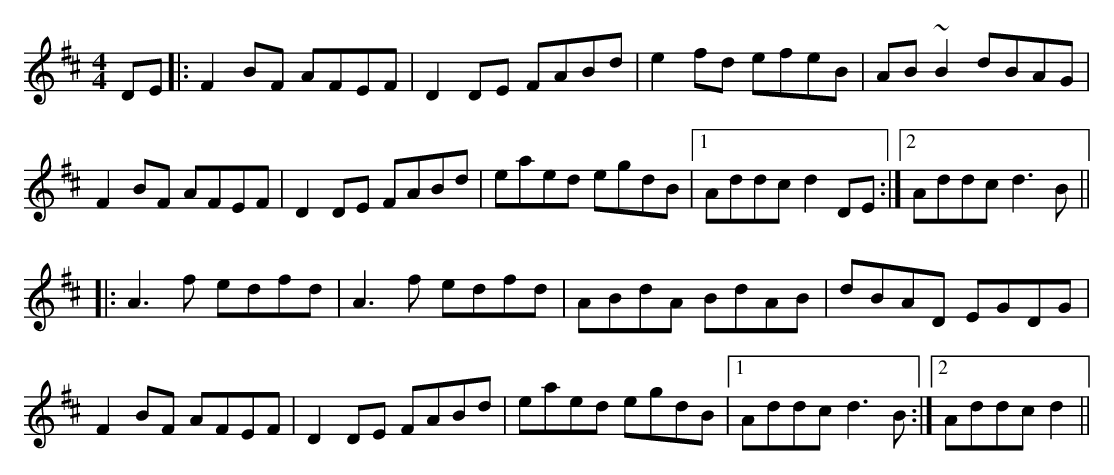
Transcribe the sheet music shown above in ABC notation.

X:1
M:4/4
K:D
DE|:F2BF AFEF|D2DE FABd|e2fd efeB|AB~B2 dBAG|
F2BF AFEF|D2DE FABd|eaed egdB|1 Addc d2DE:|2 Addc d3B||
|:A3f edfd|A3f edfd|ABdA BdAB|dBAD EGDG|
F2BF AFEF|D2DE FABd|eaed egdB|1 Addc d3B:|2 Addc d2||
